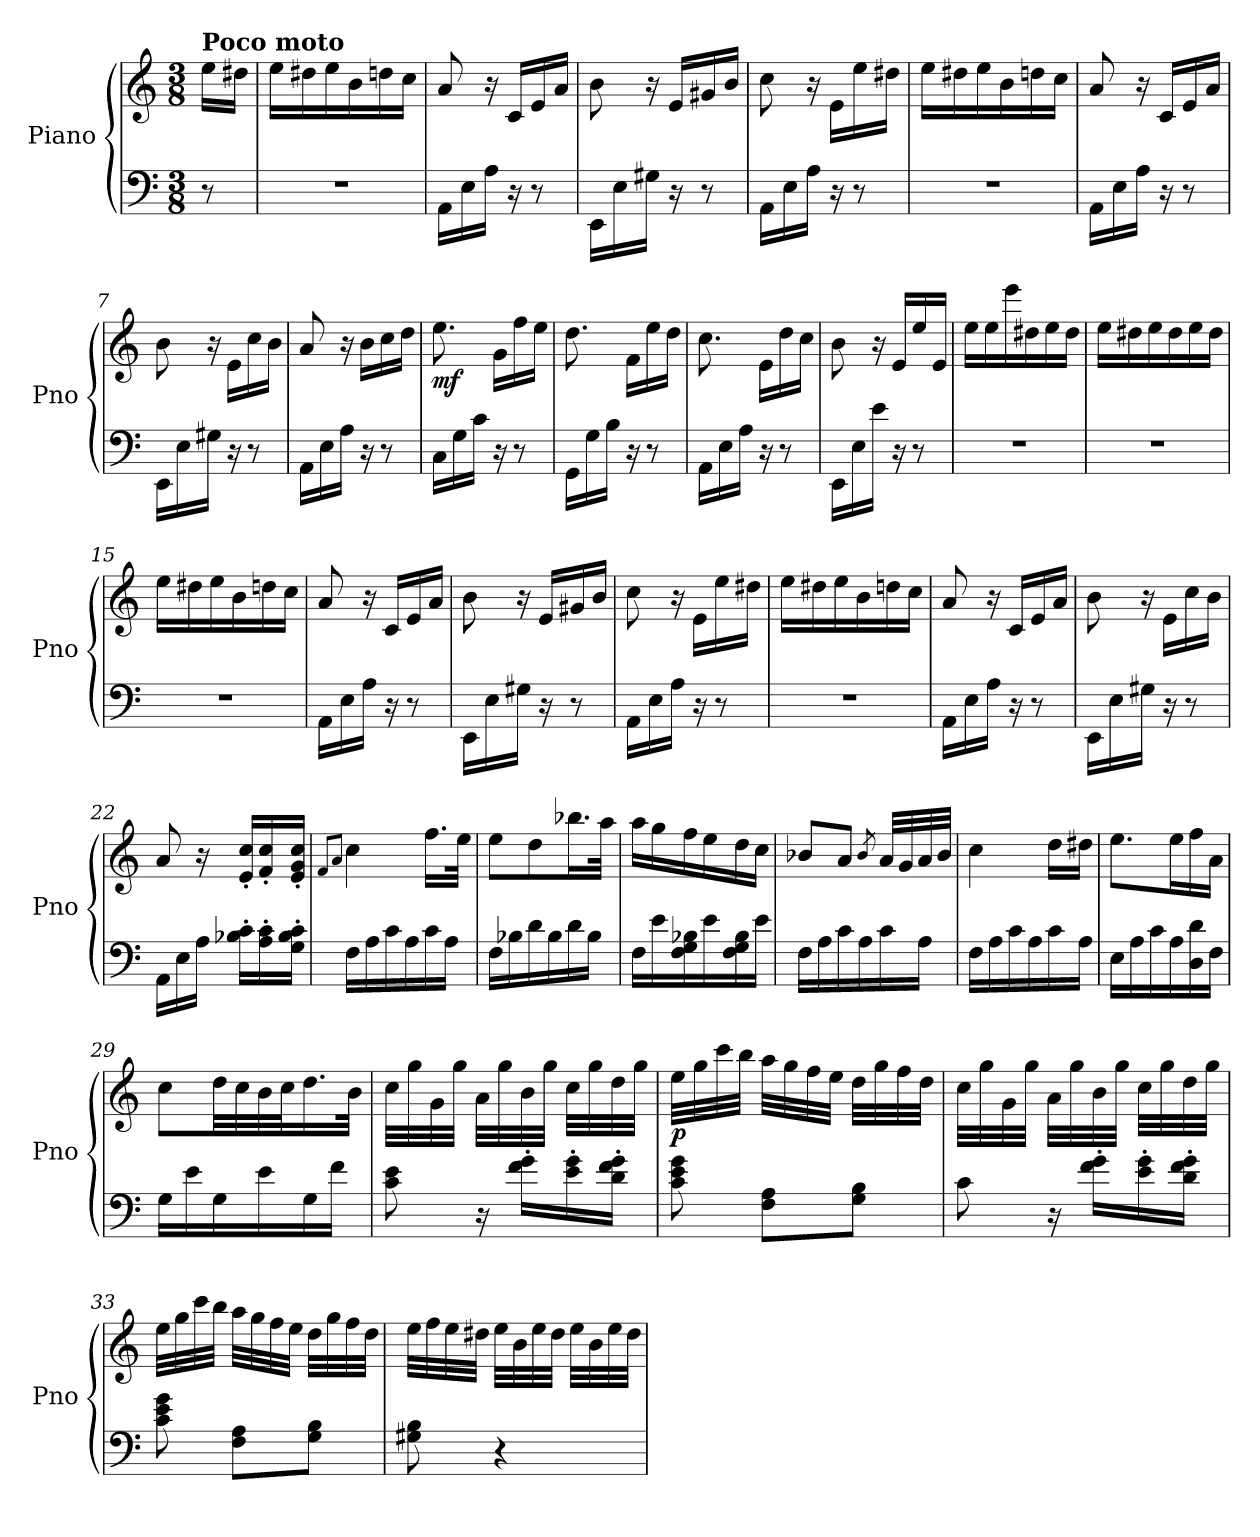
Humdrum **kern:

**kern	**kern	**dynam
*part1	*part1	*part1
*staff2	*staff1	*staff1/2
*I"Piano	*	*
*I'Pno	*	*
*clefF4	*clefG2	*
*k[]	*k[]	*
*M3/8	*M3/8	*
*MM40	*MM40	*
=	=	=
!	!LO:TX:a:B:t=Poco moto	!
8r	16ee\LL	.
.	16dd#X\JJ	.
=1	=1	=1
4.r	16ee\LL	.
.	16dd#X\	.
.	16ee\	.
.	16b\	.
.	16ddn\	.
.	16cc\JJ	.
=2	=2	=2
16AA\LL	8a/	.
16E\	.	.
16A\JJ	16r	.
16r	16c/LL	.
8r	16e/	.
.	16a/JJ	.
=3	=3	=3
16EE\LL	8b\	.
16E\	.	.
16G#X\JJ	16r	.
16r	16e/LL	.
8r	16g#X/	.
.	16b/JJ	.
=4	=4	=4
16AA\LL	8cc\	.
16E\	.	.
16A\JJ	16r	.
16r	16e\LL	.
8r	16ee\	.
.	16dd#X\JJ	.
=5	=5	=5
4.r	16ee\LL	.
.	16dd#X\	.
.	16ee\	.
.	16b\	.
.	16ddn\	.
.	16cc\JJ	.
=6	=6	=6
16AA\LL	8a/	.
16E\	.	.
16A\JJ	16r	.
16r	16c/LL	.
8r	16e/	.
.	16a/JJ	.
=7	=7	=7
16EE\LL	8b\	.
16E\	.	.
16G#X\JJ	16r	.
16r	16e\LL	.
8r	16cc\	.
.	16b\JJ	.
=8	=8	=8
16AA\LL	8a/	.
16E\	.	.
16A\JJ	16r	.
16r	16b\LL	.
8r	16cc\	.
.	16dd\JJ	.
=9	=9	=9
!	!	!LO:DY:b
16C\LL	8.ee\	mf
16G\	.	.
16c\JJ	.	.
16r	16g\LL	.
8r	16ff\	.
.	16ee\JJ	.
=10	=10	=10
16GG\LL	8.dd\	.
16G\	.	.
16B\JJ	.	.
16r	16f\LL	.
8r	16ee\	.
.	16dd\JJ	.
=11	=11	=11
16AA\LL	8.cc\	.
16E\	.	.
16A\JJ	.	.
16r	16e\LL	.
8r	16dd\	.
.	16cc\JJ	.
=12	=12	=12
16EE\LL	8b\	.
16E\	.	.
16e\JJ	16r	.
16r	16e/LL	.
8r	16ee/	.
.	16e/JJ	.
=13	=13	=13
4.r	16ee\LL	.
.	16ee\	.
.	16eee\	.
.	16dd#X\	.
.	16ee\	.
.	16dd#\JJ	.
=14	=14	=14
4.r	16ee\LL	.
.	16dd#X\	.
.	16ee\	.
.	16dd#\	.
.	16ee\	.
.	16dd#\JJ	.
=15	=15	=15
4.r	16ee\LL	.
.	16dd#X\	.
.	16ee\	.
.	16b\	.
.	16ddn\	.
.	16cc\JJ	.
=16	=16	=16
16AA\LL	8a/	.
16E\	.	.
16A\JJ	16r	.
16r	16c/LL	.
8r	16e/	.
.	16a/JJ	.
=17	=17	=17
16EE\LL	8b\	.
16E\	.	.
16G#X\JJ	16r	.
16r	16e/LL	.
8r	16g#X/	.
.	16b/JJ	.
=18	=18	=18
16AA\LL	8cc\	.
16E\	.	.
16A\JJ	16r	.
16r	16e\LL	.
8r	16ee\	.
.	16dd#X\JJ	.
=19	=19	=19
4.r	16ee\LL	.
.	16dd#X\	.
.	16ee\	.
.	16b\	.
.	16ddn\	.
.	16cc\JJ	.
=20	=20	=20
16AA\LL	8a/	.
16E\	.	.
16A\JJ	16r	.
16r	16c/LL	.
8r	16e/	.
.	16a/JJ	.
=21	=21	=21
16EE\LL	8b\	.
16E\	.	.
16G#X\JJ	16r	.
16r	16e\LL	.
8r	16cc\	.
.	16b\JJ	.
=22	=22	=22
16AA\LL	8a/	.
16E\	.	.
16A\JJ	16r	.
16B-X\' 16c\'LL	16e/' 16cc/'LL	.
16A\' 16c\'	16f/' 16cc/'	.
16G\' 16B-\' 16c\'JJ	16e/' 16g/' 16cc/'JJ	.
=23	=23	=23
.	8qf/L	.
.	8qa/J	.
16F\LL	4cc\	.
16A\	.	.
16c\	.	.
16A\	.	.
16c\	16.ff\LL	.
16A\JJ	.	.
.	32ee\JJk	.
=24	=24	=24
16F\LL	8ee\L	.
16B-X\	.	.
16d\	8dd\	.
16B-\	.	.
16d\	16.bb-X\L	.
16B-\JJ	.	.
.	32aa\JJk	.
=25	=25	=25
16F\LL	16aa\LL	.
16e\	16gg\	.
16F\ 16G\ 16B-X\	16ff\	.
16e\	16ee\	.
16F\ 16G\ 16B-\	16dd\	.
16e\JJ	16cc\JJ	.
=26	=26	=26
16F\LL	8b-X/L	.
16A\	.	.
16c\	8a/J	.
16A\	.	.
.	8qb-/	.
16c\	32a/LLL	.
.	32g/	.
16A\JJ	32a/	.
.	32b-/JJJ	.
=27	=27	=27
16F\LL	4cc\	.
16A\	.	.
16c\	.	.
16A\	.	.
16c\	16dd\LL	.
16A\JJ	16dd#X\JJ	.
=28	=28	=28
16E\LL	8.ee\L	.
16A\	.	.
16c\	.	.
16A\	16ee\L	.
16D\ 16d\	16ff\	.
16F\JJ	16a\JJ	.
=29	=29	=29
16G\LL	8cc\L	.
16e\	.	.
16G\	32dd\LL	.
.	32cc\	.
16e\	32b\	.
.	32cc\J	.
16G\	16.dd\	.
16f\JJ	.	.
.	32b\JJk	.
=30	=30	=30
8c\ 8e\	32cc\LLL	.
.	32gg\	.
.	32g\	.
.	32gg\JJJ	.
16r	32a\LLL	.
.	32gg\	.
16f\' 16g\'LL	32b\	.
.	32gg\JJJ	.
16e\' 16g\'	32cc\LLL	.
.	32gg\	.
16d\' 16f\' 16g\'JJ	32dd\	.
.	32gg\JJJ	.
=31	=31	=31
!	!	!LO:DY:b
8c\ 8e\ 8g\	32ee\LLL	p
.	32gg\	.
.	32ccc\	.
.	32bb\JJJ	.
8F\ 8A\L	32aa\LLL	.
.	32gg\	.
.	32ff\	.
.	32ee\JJJ	.
8G\ 8B\J	32dd\LLL	.
.	32gg\	.
.	32ff\	.
.	32dd\JJJ	.
=32	=32	=32
8c\	32cc\LLL	.
.	32gg\	.
.	32g\	.
.	32gg\JJJ	.
16r	32a\LLL	.
.	32gg\	.
16f\' 16g\'LL	32b\	.
.	32gg\JJJ	.
16e\' 16g\'	32cc\LLL	.
.	32gg\	.
16d\' 16f\' 16g\'JJ	32dd\	.
.	32gg\JJJ	.
=33	=33	=33
8c\ 8e\ 8g\	32ee\LLL	.
.	32gg\	.
.	32ccc\	.
.	32bb\JJJ	.
8F\ 8A\L	32aa\LLL	.
.	32gg\	.
.	32ff\	.
.	32ee\JJJ	.
8G\ 8B\J	32dd\LLL	.
.	32gg\	.
.	32ff\	.
.	32dd\JJJ	.
=34	=34	=34
8G#X\ 8B\	32ee\LLL	.
.	32ff\	.
.	32ee\	.
.	32dd#X\JJJ	.
4r	32ee\LLL	.
.	32b\	.
.	32ee\	.
.	32dd#\JJJ	.
.	32ee\LLL	.
.	32b\	.
.	32ee\	.
.	32dd#\JJJ	.
=	=	=
*-	*-	*-
